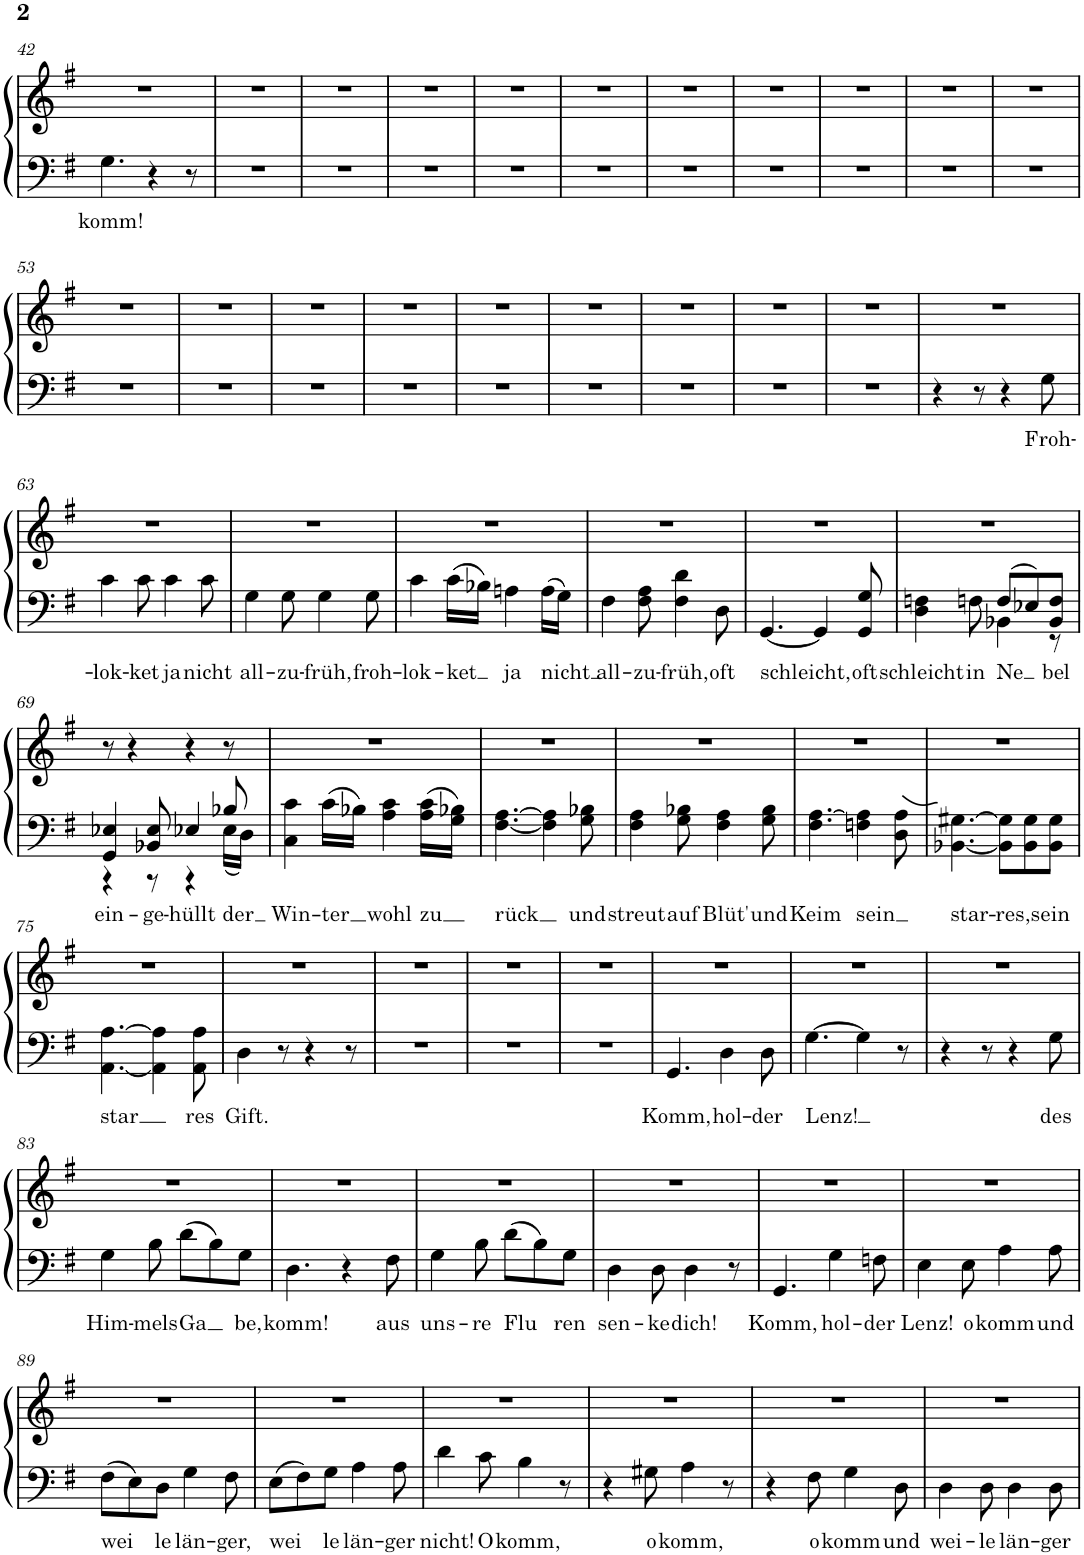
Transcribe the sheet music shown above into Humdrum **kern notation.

**kern	**text	**kern
*part1	*part1	*part1
*staff2	*staff2	*staff1
*I"Piano	*	*
*I'Pno.	*	*
!!LO:PB:g=z
*clefF4	*	*clefG2
*k[f#]	*	*k[f#]
*M6/8	*	*M6/8
=42	=42	=42
!	!LO:LY:b	!
4.G\	komm!	2.r
4r	.	.
8r	.	.
=43	=43	=43
2.r	.	2.r
=44	=44	=44
2.r	.	2.r
=45	=45	=45
2.r	.	2.r
=46	=46	=46
2.r	.	2.r
=47	=47	=47
2.r	.	2.r
=48	=48	=48
2.r	.	2.r
=49	=49	=49
2.r	.	2.r
=50	=50	=50
2.r	.	2.r
=51	=51	=51
2.r	.	2.r
=52	=52	=52
2.r	.	2.r
!!LO:LB:g=z
=53	=53	=53
2.r	.	2.r
=54	=54	=54
2.r	.	2.r
=55	=55	=55
2.r	.	2.r
=56	=56	=56
2.r	.	2.r
=57	=57	=57
2.r	.	2.r
=58	=58	=58
2.r	.	2.r
=59	=59	=59
2.r	.	2.r
=60	=60	=60
2.r	.	2.r
=61	=61	=61
2.r	.	2.r
=62	=62	=62
4r	.	2.r
8r	.	.
4r	.	.
!	!LO:LY:b	!
8G\	Froh-	.
!!LO:LB:g=z
=63	=63	=63
!	!LO:LY:b	!
4c\	-lok-	2.r
!	!LO:LY:b	!
8c\	-ket	.
!	!LO:LY:b	!
4c\	ja	.
!	!LO:LY:b	!
8c\	nicht	.
=64	=64	=64
!	!LO:LY:b	!
4G\	all-	2.r
!	!LO:LY:b	!
8G\	-zu-	.
!	!LO:LY:b	!
4G\	-früh,	.
!	!LO:LY:b	!
8G\	froh-	.
=65	=65	=65
!	!LO:LY:b	!
4c\	-lok-	2.r
!	!LO:LY:b	!
16c\LL	-ket	.
16B-X\JJ	.	.
!	!LO:LY:b	!
4An\	ja	.
!	!LO:LY:b	!
16A\LL	nicht	.
16G\JJ	.	.
=66	=66	=66
!	!LO:LY:b	!
4F#\	all-	2.r
!	!LO:LY:b	!
8F#\ 8A\	-zu-	.
!	!LO:LY:b	!
4F#\ 4d\	-früh,	.
!	!LO:LY:b	!
8D\	oft	.
=67	=67	=67
!	!LO:LY:b	!
[4.GG/	schleicht,	2.r
4GG/]	.	.
!	!LO:LY:b	!
8GG/ 8G/	oft	.
=68	=68	=68
!	!LO:LY:b	!
*^	*	*
4D\ 4Fn\	4.ryy	schleicht	2.r
!	!	!LO:LY:b	!
8Fn\	.	in	.
!	!	!LO:LY:b	!
8F/L	4BB-X\	Ne	.
8E-X/	.	.	.
!	!	!LO:LY:b	!
8BB-/ 8F/J	8r	bel	.
!!LO:LB:g=z
=69	=69	=69	=69
!	!	!LO:LY:b	!
4GG/ 4E-X/	4r	ein-	8r
.	.	.	4r
!	!	!LO:LY:b	!
8BB-X/ 8E-/	8r	-ge-	.
!	!	!LO:LY:b	!
4E-X/	4r	-hüllt	4r
!	!	!LO:LY:b	!
8B-X/	16E-\LL	der	8r
.	16D\JJ	.	.
=70	=70	=70	=70
!	!	!LO:LY:b	!
*v	*v	*	*
4C\ 4c\	Win-	2.r
!	!LO:LY:b	!
16c\LL	-ter	.
16B-X\JJ	.	.
!	!LO:LY:b	!
4A\ 4c\	wohl	.
!	!LO:LY:b	!
16A\ 16c\LL	zu	.
16G\ 16B-X\JJ	.	.
=71	=71	=71
!	!LO:LY:b	!
[4.F#\ [4.A\	rück	2.r
4F#\] 4A\]	.	.
!	!LO:LY:b	!
8G\ 8B-X\	und	.
=72	=72	=72
!	!LO:LY:b	!
4F#\ 4A\	streut	2.r
!	!LO:LY:b	!
8G\ 8B-X\	auf	.
!	!LO:LY:b	!
4F#\ 4A\	Blüt'	.
!	!LO:LY:b	!
8G\ 8B-\	und	.
=73	=73	=73
!	!LO:LY:b	!
4.F#\ [4.A\	Keim	2.r
!	!LO:LY:b	!
4Fn\ 4A\]	sein	.
8D\ 8A\	.	.
=74	=74	=74
!	!LO:LY:b	!
[4.BB-X\ [4.G#X\	star-	2.r
8BB-\] 8G#\]L	.	.
!	!LO:LY:b	!
8BB-\ 8G#\	-res,sein	.
8BB-\ 8G#\J	.	.
!!LO:LB:g=z
=75	=75	=75
!	!LO:LY:b	!
[4.AA\ [4.A\	star	2.r
4AA\] 4A\]	.	.
!	!LO:LY:b	!
8AA\ 8A\	res	.
=76	=76	=76
!	!LO:LY:b	!
4D\	Gift.	2.r
8r	.	.
4r	.	.
8r	.	.
=77	=77	=77
2.r	.	2.r
=78	=78	=78
2.r	.	2.r
=79	=79	=79
2.r	.	2.r
=80	=80	=80
!	!LO:LY:b	!
4.GG/	Komm,	2.r
!	!LO:LY:b	!
4D\	hol-	.
!	!LO:LY:b	!
8D\	-der	.
=81	=81	=81
!	!LO:LY:b	!
[4.G\	Lenz!	2.r
4G\]	.	.
8r	.	.
=82	=82	=82
4r	.	2.r
8r	.	.
4r	.	.
!	!LO:LY:b	!
8G\	des	.
!!LO:LB:g=z
=83	=83	=83
!	!LO:LY:b	!
4G\	Him-	2.r
!	!LO:LY:b	!
8B\	-mels	.
!	!LO:LY:b	!
8d\L	Ga	.
8B\	.	.
!	!LO:LY:b	!
8G\J	be,	.
=84	=84	=84
!	!LO:LY:b	!
4.D\	komm!	2.r
4r	.	.
!	!LO:LY:b	!
8F#\	aus	.
=85	=85	=85
!	!LO:LY:b	!
4G\	uns-	2.r
!	!LO:LY:b	!
8B\	-re	.
!	!LO:LY:b	!
8d\L	Flu	.
8B\	.	.
!	!LO:LY:b	!
8G\J	ren	.
=86	=86	=86
!	!LO:LY:b	!
4D\	sen-	2.r
!	!LO:LY:b	!
8D\	-ke	.
!	!LO:LY:b	!
4D\	dich!	.
8r	.	.
=87	=87	=87
!	!LO:LY:b	!
4.GG/	Komm,	2.r
!	!LO:LY:b	!
4G\	hol-	.
!	!LO:LY:b	!
8Fn\	-der	.
=88	=88	=88
!	!LO:LY:b	!
4E\	Lenz!	2.r
!	!LO:LY:b	!
8E\	o	.
!	!LO:LY:b	!
4A\	komm	.
!	!LO:LY:b	!
8A\	und	.
!!LO:LB:g=z
=89	=89	=89
!	!LO:LY:b	!
8F#\L	wei	2.r
8E\	.	.
!	!LO:LY:b	!
8D\J	le	.
!	!LO:LY:b	!
4G\	län-	.
!	!LO:LY:b	!
8F#\	-ger,	.
=90	=90	=90
!	!LO:LY:b	!
8E\L	wei	2.r
8F#\	.	.
!	!LO:LY:b	!
8G\J	le	.
!	!LO:LY:b	!
4A\	län-	.
!	!LO:LY:b	!
8A\	-ger	.
=91	=91	=91
!	!LO:LY:b	!
4d\	nicht!	2.r
!	!LO:LY:b	!
8c\	O	.
!	!LO:LY:b	!
4B\	komm,	.
8r	.	.
=92	=92	=92
4r	.	2.r
!	!LO:LY:b	!
8G#X\	o	.
!	!LO:LY:b	!
4A\	komm,	.
8r	.	.
=93	=93	=93
4r	.	2.r
!	!LO:LY:b	!
8F#\	o	.
!	!LO:LY:b	!
4G\	komm	.
!	!LO:LY:b	!
8D\	und	.
=94	=94	=94
!	!LO:LY:b	!
4D\	wei-	2.r
!	!LO:LY:b	!
8D\	-le	.
!	!LO:LY:b	!
4D\	län-	.
!	!LO:LY:b	!
8D\	-ger	.
=	=	=
*-	*-	*-
